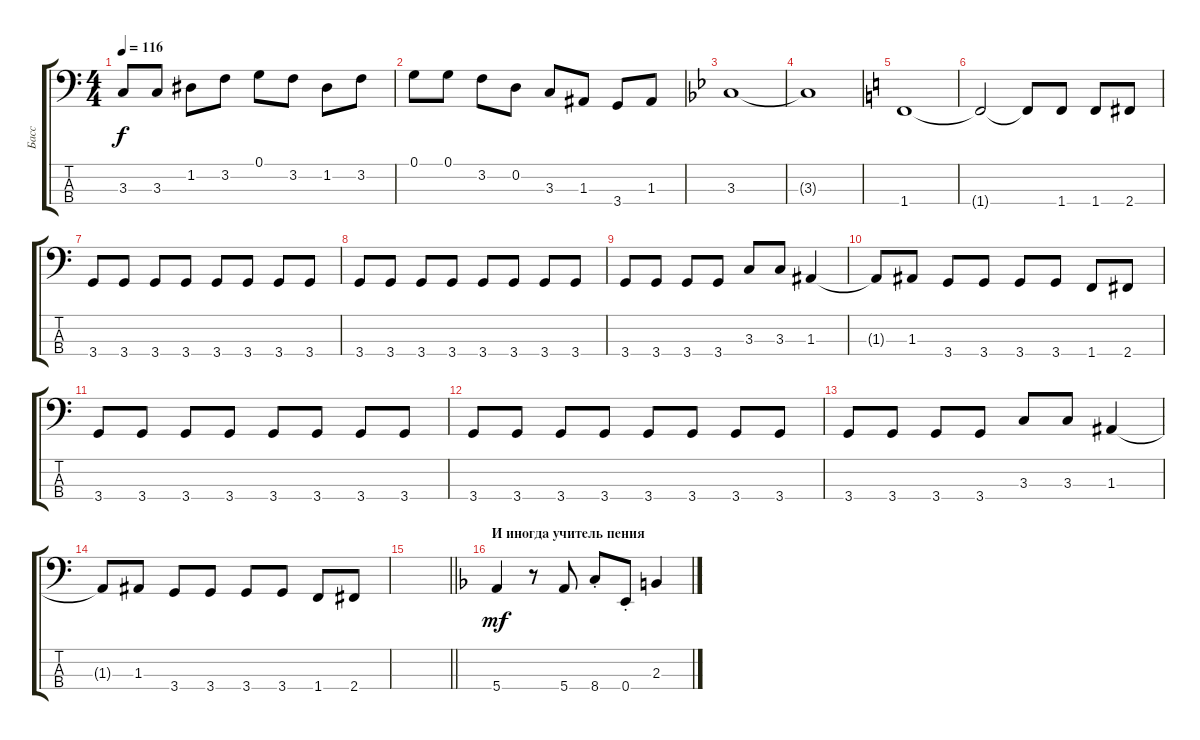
\track ("Басс" "Басс") {instrument electricbasspick}
\staff {score tabs}
\tuning (G2 D2 A1 E1) {hide}
\ts (4 4)
\tempo 116
\clef f4
\ks c
3.3.8{dy f} 3.3.8 1.2.8 3.2.8 0.1.8 3.2.8 1.2.8 3.2.8 |
0.1.8 0.1.8 3.2.8 0.2.8 3.3.8 1.3.8 3.4.8 1.3.8 |
\ks bb
3.3.1 |
3.3{t}.1 |
\ks c
1.4.1 |
1.4{t}.2 1.4{t}.8 1.4.8 1.4.8 2.4.8 |
3.4.8 3.4.8 3.4.8 3.4.8 3.4.8 3.4.8 3.4.8 3.4.8 |
3.4.8 3.4.8 3.4.8 3.4.8 3.4.8 3.4.8 3.4.8 3.4.8 |
3.4.8 3.4.8 3.4.8 3.4.8 3.3.8 3.3.8 1.3.4 |
1.3{t}.8 1.3.8 3.4.8 3.4.8 3.4.8 3.4.8 1.4.8 2.4.8 |
3.4.8 3.4.8 3.4.8 3.4.8 3.4.8 3.4.8 3.4.8 3.4.8 |
3.4.8 3.4.8 3.4.8 3.4.8 3.4.8 3.4.8 3.4.8 3.4.8 |
3.4.8 3.4.8 3.4.8 3.4.8 3.3.8 3.3.8 1.3.4 |
1.3{t}.8 1.3.8 3.4.8 3.4.8 3.4.8 3.4.8 1.4.8 2.4.8 |
\barLineRight lightlight
|
\section ("" "И иногда учитель пения")
\ks dminor
5.4.4{dy mf} r.8 5.4.8 8.4{st}.8 0.4{st}.8 2.3.4
